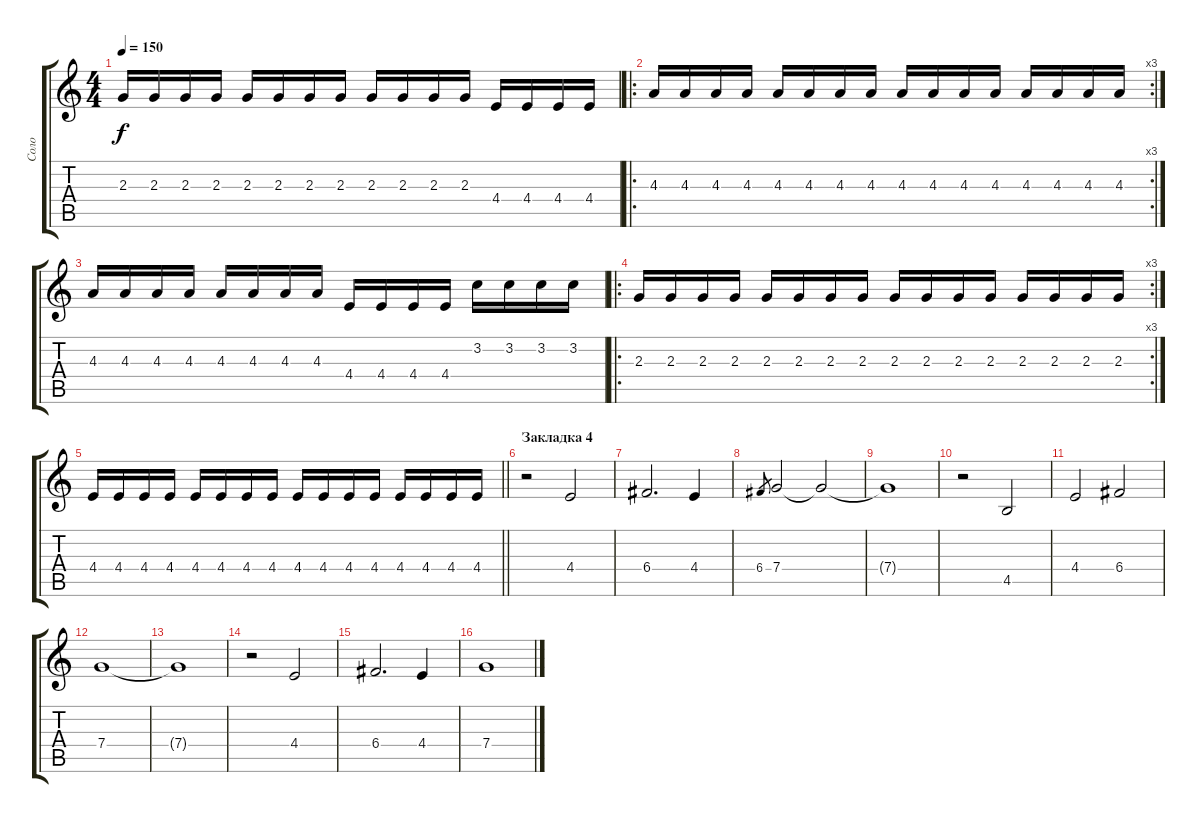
\track ("Соло" "Соло") {instrument distortionguitar}
\staff {score tabs}
\tuning (D4 A3 F3 C3 G2 D2) {hide}
\ts (4 4)
\tempo 150
\clef g2
\ks c
2.3.16{dy f} 2.3.16 2.3.16 2.3.16 2.3.16 2.3.16 2.3.16 2.3.16 2.3.16 2.3.16 2.3.16 2.3.16 4.4.16 4.4.16 4.4.16 4.4.16 |
\ro
\rc 3
4.3.16 4.3.16 4.3.16 4.3.16 4.3.16 4.3.16 4.3.16 4.3.16 4.3.16 4.3.16 4.3.16 4.3.16 4.3.16 4.3.16 4.3.16 4.3.16 |
4.3.16 4.3.16 4.3.16 4.3.16 4.3.16 4.3.16 4.3.16 4.3.16 4.4.16 4.4.16 4.4.16 4.4.16 3.2.16 3.2.16 3.2.16 3.2.16 |
\ro
\rc 3
2.3.16 2.3.16 2.3.16 2.3.16 2.3.16 2.3.16 2.3.16 2.3.16 2.3.16 2.3.16 2.3.16 2.3.16 2.3.16 2.3.16 2.3.16 2.3.16 |
\barLineRight lightlight
4.4.16 4.4.16 4.4.16 4.4.16 4.4.16 4.4.16 4.4.16 4.4.16 4.4.16 4.4.16 4.4.16 4.4.16 4.4.16 4.4.16 4.4.16 4.4.16 |
\section ("" "Закладка 4")
r.2{instrument acousticguitarsteel} 4.4.2 |
6.4.2{d} 4.4.4 |
6.4.8{gr} 7.4.2 7.4{t}.2 |
7.4{t}.1 |
r.2 4.5.2 |
4.4.2 6.4.2 |
7.4.1 |
7.4{t}.1 |
r.2 4.4.2 |
6.4.2{d} 4.4.4 |
7.4.1
